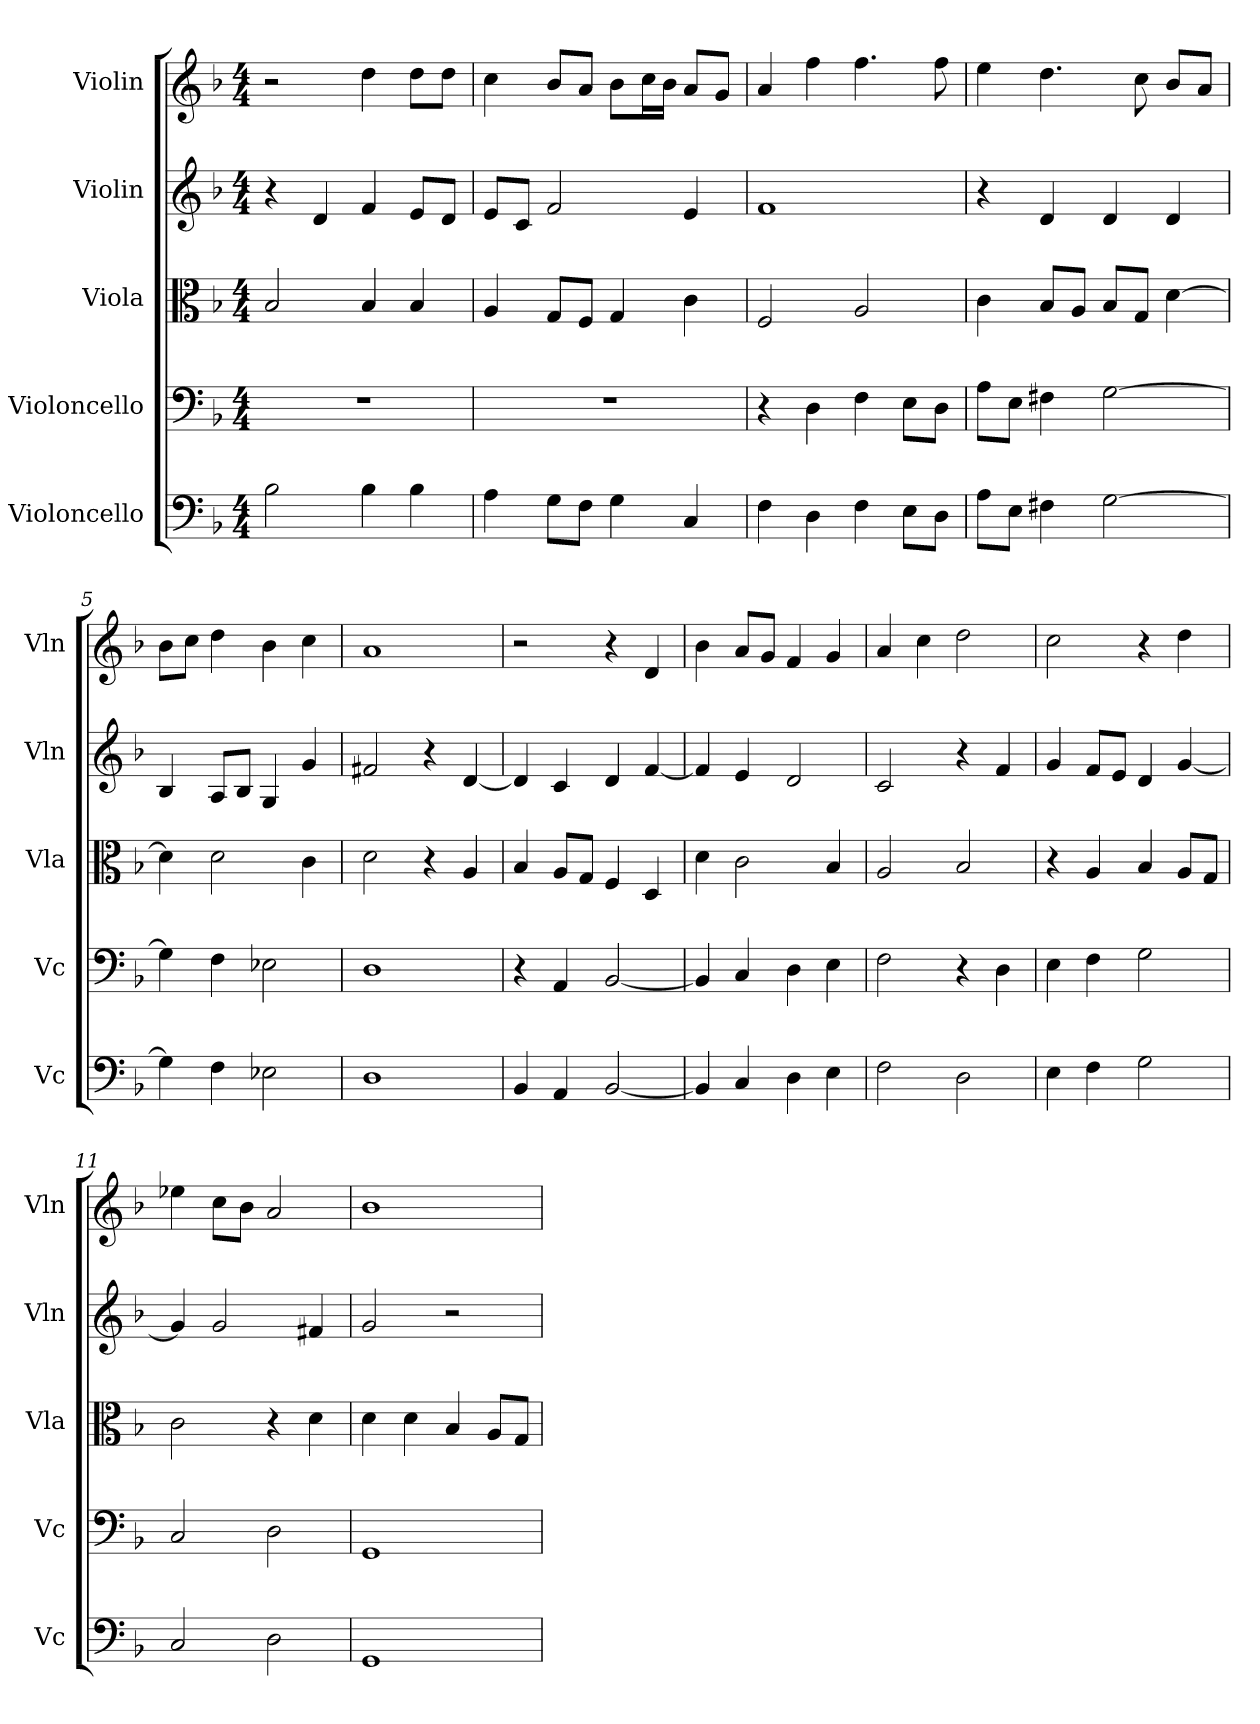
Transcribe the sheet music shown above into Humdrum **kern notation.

**kern	**kern	**kern	**kern	**kern
*part5	*part4	*part3	*part2	*part1
*staff5	*staff4	*staff3	*staff2	*staff1
*I"Violoncello	*I"Violoncello	*I"Viola	*I"Violin	*I"Violin
*I'Vc	*I'Vc	*I'Vla	*I'Vln	*I'Vln
*clefF4	*clefF4	*clefC3	*clefG2	*clefG2
*k[b-]	*k[b-]	*k[b-]	*k[b-]	*k[b-]
*M4/4	*M4/4	*M4/4	*M4/4	*M4/4
*MM120	*MM120	*MM120	*MM120	*MM120
=1	=1	=1	=1	=1
2B-\	1r	2B-/	4r	2r
.	.	.	4d/	.
4B-\	.	4B-/	4f/	4dd\
4B-\	.	4B-/	8e/L	8dd\L
.	.	.	8d/J	8dd\J
=2	=2	=2	=2	=2
4A\	1r	4A/	8e/L	4cc\
.	.	.	8c/J	.
8G\L	.	8G/L	2f/	8b-/L
8F\J	.	8F/J	.	8a/J
4G\	.	4G/	.	8b-\L
.	.	.	.	16cc\L
.	.	.	.	16b-\JJ
4C/	.	4c\	4e/	8a/L
.	.	.	.	8g/J
=3	=3	=3	=3	=3
4F\	4r	2F/	1f	4a/
4D\	4D\	.	.	4ff\
4F\	4F\	2A/	.	4.ff\
8E\L	8E\L	.	.	.
8D\J	8D\J	.	.	8ff\
=4	=4	=4	=4	=4
8A\L	8A\L	4c\	4r	4ee\
8E\J	8E\J	.	.	.
4F#X\	4F#X\	8B-/L	4d/	4.dd\
.	.	8A/J	.	.
[2G\	[2G\	8B-/L	4d/	.
.	.	8G/J	.	8cc\
.	.	[4d\	4d/	8b-/L
.	.	.	.	8a/J
=5	=5	=5	=5	=5
4G\]	4G\]	4d\]	4B-/	8b-\L
.	.	.	.	8cc\J
4F\	4F\	2d\	8A/L	4dd\
.	.	.	8B-/J	.
2E-X\	2E-X\	.	4G/	4b-\
.	.	4c\	4g/	4cc\
=6	=6	=6	=6	=6
1D	1D	2d\	2f#X/	1a
.	.	4r	4r	.
.	.	4A/	[4d/	.
=7	=7	=7	=7	=7
4BB-/	4r	4B-/	4d/]	2r
4AA/	4AA/	8A/L	4c/	.
.	.	8G/J	.	.
[2BB-/	[2BB-/	4F/	4d/	4r
.	.	4D/	[4f/	4d/
=8	=8	=8	=8	=8
4BB-/]	4BB-/]	4d\	4f/]	4b-\
4C/	4C/	2c\	4e/	8a/L
.	.	.	.	8g/J
4D\	4D\	.	2d/	4f/
4E\	4E\	4B-/	.	4g/
=9	=9	=9	=9	=9
2F\	2F\	2A/	2c/	4a/
.	.	.	.	4cc\
2D\	4r	2B-/	4r	2dd\
.	4D\	.	4f/	.
=10	=10	=10	=10	=10
4E\	4E\	4r	4g/	2cc\
4F\	4F\	4A/	8f/L	.
.	.	.	8e/J	.
2G\	2G\	4B-/	4d/	4r
.	.	8A/L	[4g/	4dd\
.	.	8G/J	.	.
=11	=11	=11	=11	=11
2C/	2C/	2c\	4g/]	4ee-X\
.	.	.	2g/	8cc\L
.	.	.	.	8b-\J
2D\	2D\	4r	.	2a/
.	.	4d\	4f#X/	.
=12	=12	=12	=12	=12
1GG	1GG	4d\	2g/	1b-
.	.	4d\	.	.
.	.	4B-/	2r	.
.	.	8A/L	.	.
.	.	8G/J	.	.
=	=	=	=	=
*-	*-	*-	*-	*-
